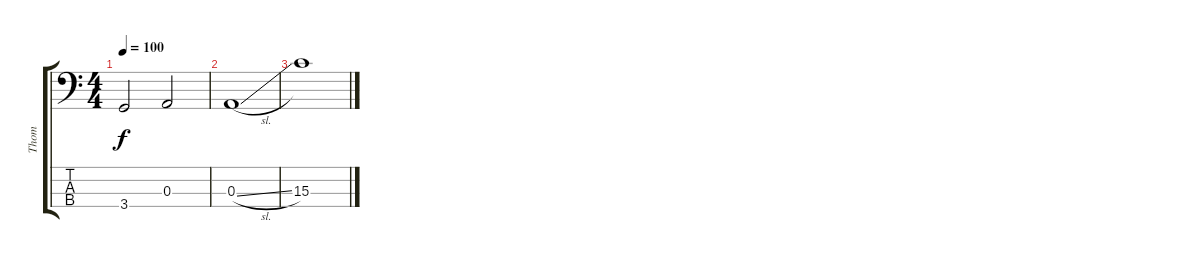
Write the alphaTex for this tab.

\track ("Thom" "Thom") {instrument electricbasspick}
\staff {score tabs}
\tuning (G2 D2 A1 E1) {hide}
\ts (4 4)
\tempo 100
\clef f4
\ks c
3.4.2{dy f} 0.3.2 |
0.3{sl}.1 |
15.3.1{volume 0}
